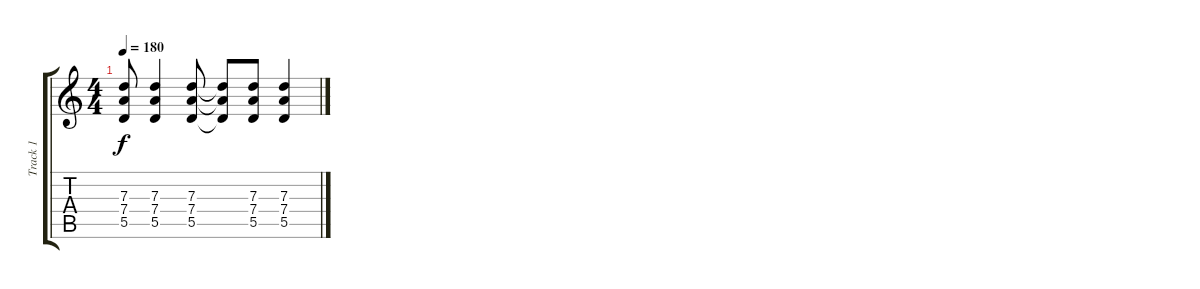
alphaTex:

\track ("Track 1" "Track 1") {instrument distortionguitar}
\staff {score tabs}
\tuning (E4 B3 G3 D3 A2 E2) {hide}
\ts (4 4)
\tempo 180
\clef g2
\ks c
(7.3 7.4 5.5).8{dy f} (7.3 7.4 5.5).4 (7.3 7.4 5.5).8 (7.3{t} 7.4{t} 5.5{t}).8 (7.3 7.4 5.5).8 (7.3 7.4 5.5).4
